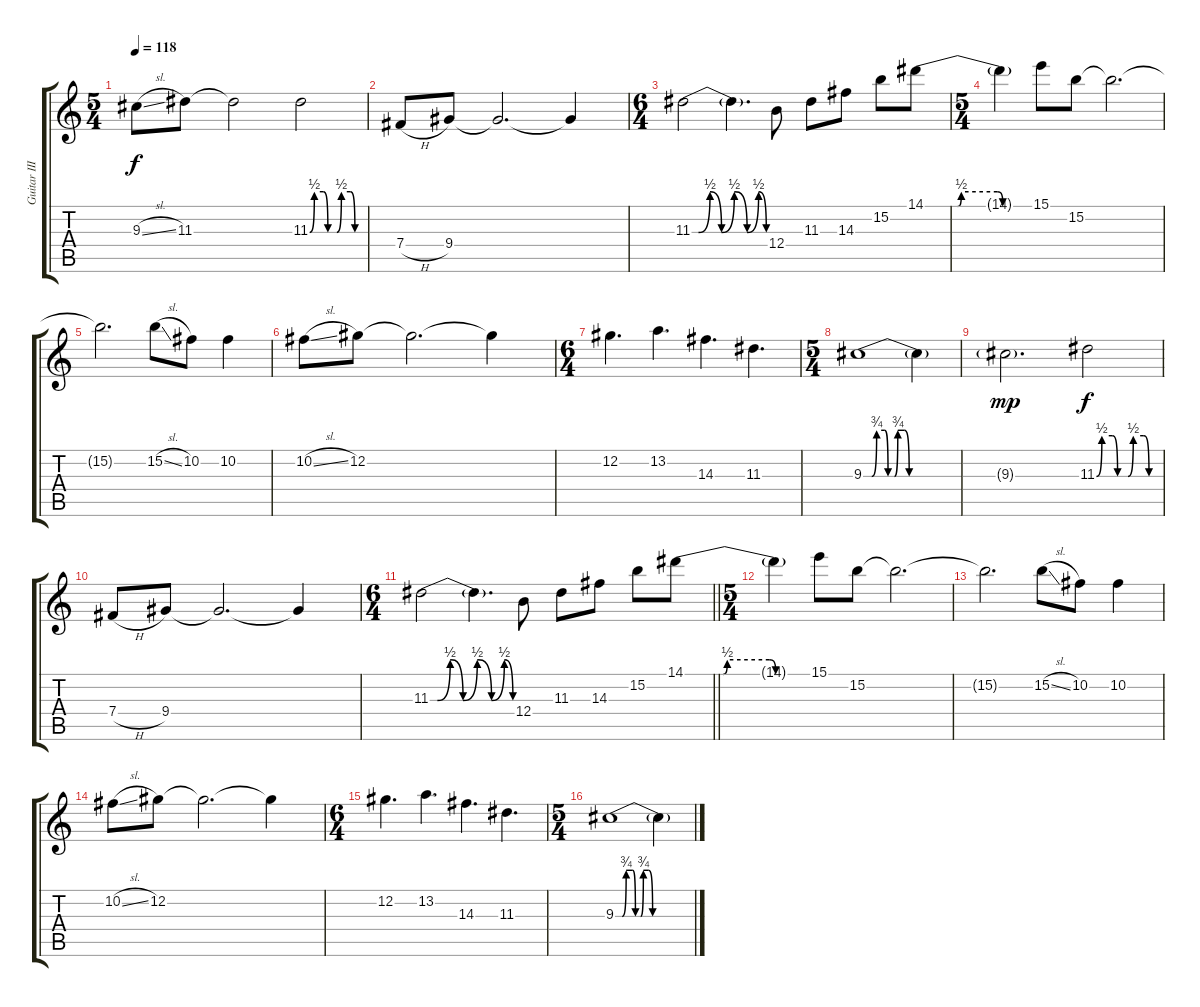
\track ("Guitar III" "Guitar III") {instrument distortionguitar}
\staff {score tabs}
\tuning (Db4 Ab3 E3 B2 Gb2 Db2) {hide}
\ts (5 4)
\tempo 118
\clef g2
\ks c
9.3{sl}.8{dy f} 11.3.8 11.3{t}.2 11.3{be (custom 0 0 5 2 15 2 20 0 30 0 35 2 45 2 50 0 60 0)}.2 |
7.4{h}.8 9.4.8 9.4{t}.2{d} 9.4{t}.4 |
\ts (6 4)
11.3{be (custom 0 0 5 0 14 2 23 0 33 2 43 0 52 2 58 0 60 0)}.2 11.3{t}.4{d} 12.4.8 11.3.8 14.3.8 15.2.8 14.1{be (custom 0 0 18 0 20 2 40 2 43 0 60 0)}.8 |
\ts (5 4)
14.1{t}.4 15.1.8 15.2.8 15.2{t}.2{d volume 4} |
15.2{t}.2{d} 15.2{sl}.8{volume 10} 10.2.8 10.2.4 |
10.2{sl}.8 12.2.8 12.2{t}.2{d} 12.2{t}.4 |
\ts (6 4)
12.2.4{d} 13.2.4{d} 14.3.4{d} 11.3.4{d} |
\ts (5 4)
9.3{be (custom 0 0 5 0 8 3 13 3 15 0 19 0 21 3 25 3 28 0 60 0)}.1 9.3{t}.4 |
9.3{g}.2{d dy mp} 11.3{be (custom 0 0 5 2 15 2 20 0 30 0 35 2 45 2 50 0 60 0)}.2{dy f} |
7.4{h}.8 9.4.8 9.4{t}.2{d} 9.4{t}.4 |
\ts (6 4)
\barLineRight lightlight
11.3{be (custom 0 0 5 0 14 2 23 0 33 2 43 0 52 2 58 0 60 0)}.2 11.3{t}.4{d} 12.4.8 11.3.8 14.3.8 15.2.8 14.1{be (custom 0 0 18 0 20 2 40 2 43 0 60 0)}.8 |
\ts (5 4)
14.1{t}.4 15.1.8 15.2.8 15.2{t}.2{d volume 4} |
15.2{t}.2{d} 15.2{sl}.8{volume 10} 10.2.8 10.2.4 |
10.2{sl}.8 12.2.8 12.2{t}.2{d} 12.2{t}.4 |
\ts (6 4)
12.2.4{d} 13.2.4{d} 14.3.4{d} 11.3.4{d} |
\ts (5 4)
9.3{be (custom 0 0 5 0 8 3 13 3 15 0 19 0 21 3 25 3 28 0 60 0)}.1 9.3{t}.4
